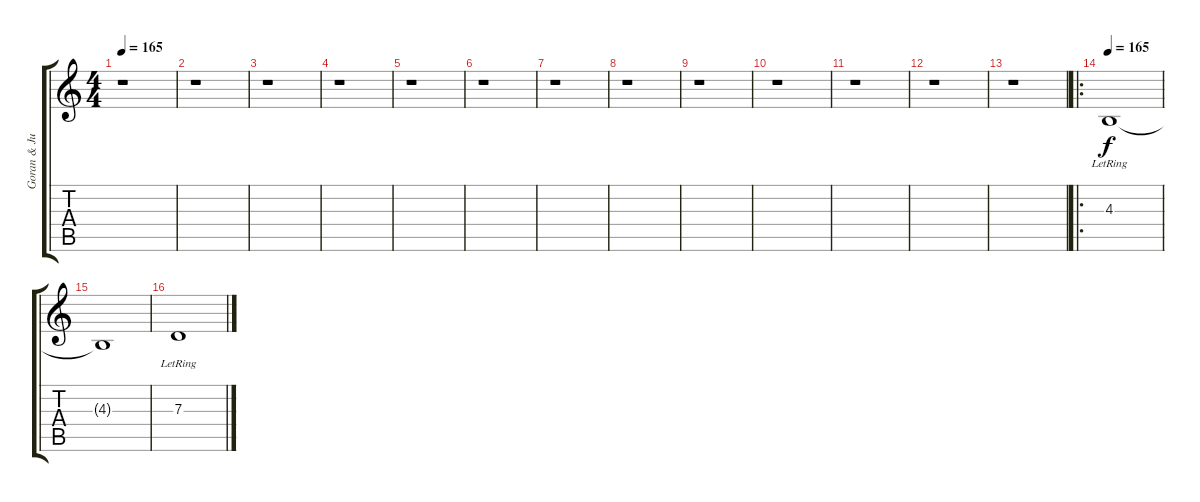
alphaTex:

\track ("Goran & Justin (reverb)" "Goran & Ju") {instrument choiraahs}
\staff {score tabs}
\tuning (E4 B3 G3 D3 A2 E2) {hide}
\ts (4 4)
\tempo 165
\clef g2
\ks c
r.1{dy f} |
r.1 |
r.1 |
r.1 |
r.1 |
r.1 |
r.1 |
r.1 |
r.1 |
r.1 |
r.1 |
r.1 |
r.1 |
\ro
\tempo 165
4.3{lr}.1 |
4.3{t}.1 |
7.3{lr}.1
